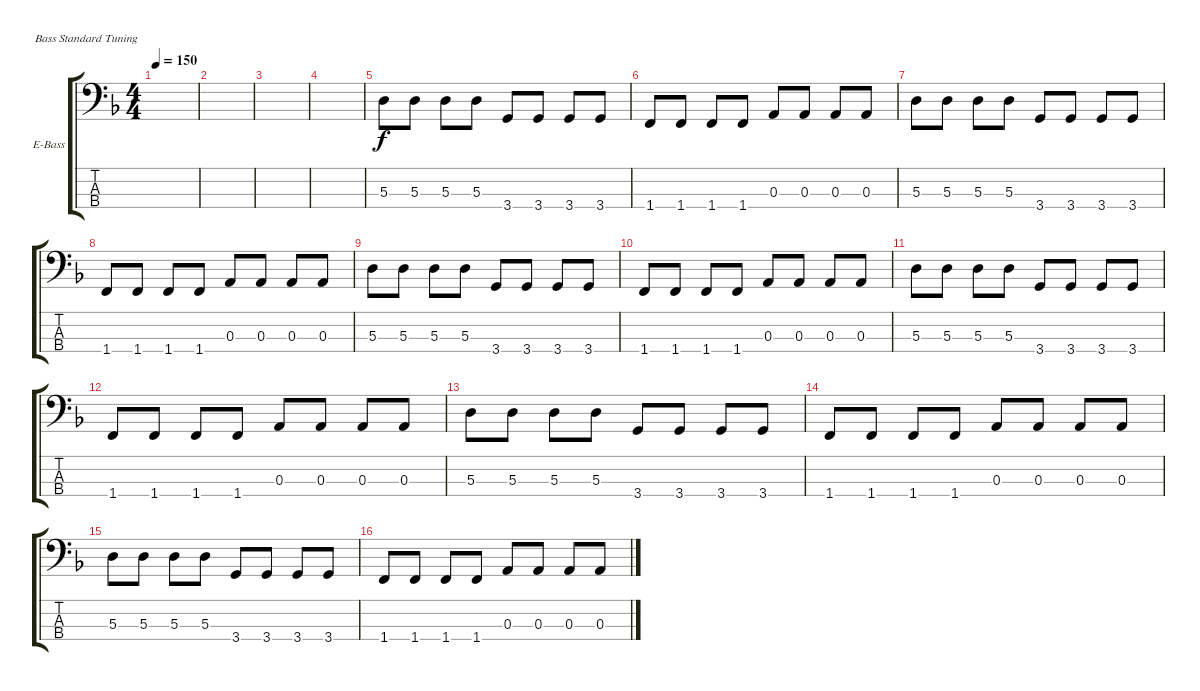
\defaultSystemsLayout 4
\bracketExtendMode groupsimilarinstruments
\firstSystemTrackNameOrientation horizontal
\otherSystemsTrackNameOrientation horizontal
\track ("Дыня - Бас-гитара" "E-Bass") {instrument electricbassfinger}
\staff {score tabs}
\tuning (G2 D2 A1 E1)
\ts (4 4)
\tempo 150
\clef f4
\scale
0.512
\ks f
|
\scale
0.244 |
\scale
0.244 |
\scale
0.333333 |
\scale
0.333333 5.3.8 5.3.8 5.3.8 5.3.8 3.4.8 3.4.8 3.4.8 3.4.8 |
\scale
0.333333 1.4.8 1.4.8 1.4.8 1.4.8 0.3.8 0.3.8 0.3.8 0.3.8 |
\scale
0.333333 5.3.8 5.3.8 5.3.8 5.3.8 3.4.8 3.4.8 3.4.8 3.4.8 |
\scale
0.333333 1.4.8 1.4.8 1.4.8 1.4.8 0.3.8 0.3.8 0.3.8 0.3.8 |
\scale
0.333333 5.3.8 5.3.8 5.3.8 5.3.8 3.4.8 3.4.8 3.4.8 3.4.8 |
\scale
0.333333 1.4.8 1.4.8 1.4.8 1.4.8 0.3.8 0.3.8 0.3.8 0.3.8 |
\scale
0.333333 5.3.8 5.3.8 5.3.8 5.3.8 3.4.8 3.4.8 3.4.8 3.4.8 |
\scale
0.333333 1.4.8 1.4.8 1.4.8 1.4.8 0.3.8 0.3.8 0.3.8 0.3.8 |
\scale
0.333333 5.3.8 5.3.8 5.3.8 5.3.8 3.4.8 3.4.8 3.4.8 3.4.8 |
\scale
0.333333 1.4.8 1.4.8 1.4.8 1.4.8 0.3.8 0.3.8 0.3.8 0.3.8 |
\scale
0.333333 5.3.8 5.3.8 5.3.8 5.3.8 3.4.8 3.4.8 3.4.8 3.4.8 |
\scale
0.333333 1.4.8 1.4.8 1.4.8 1.4.8 0.3.8 0.3.8 0.3.8 0.3.8
